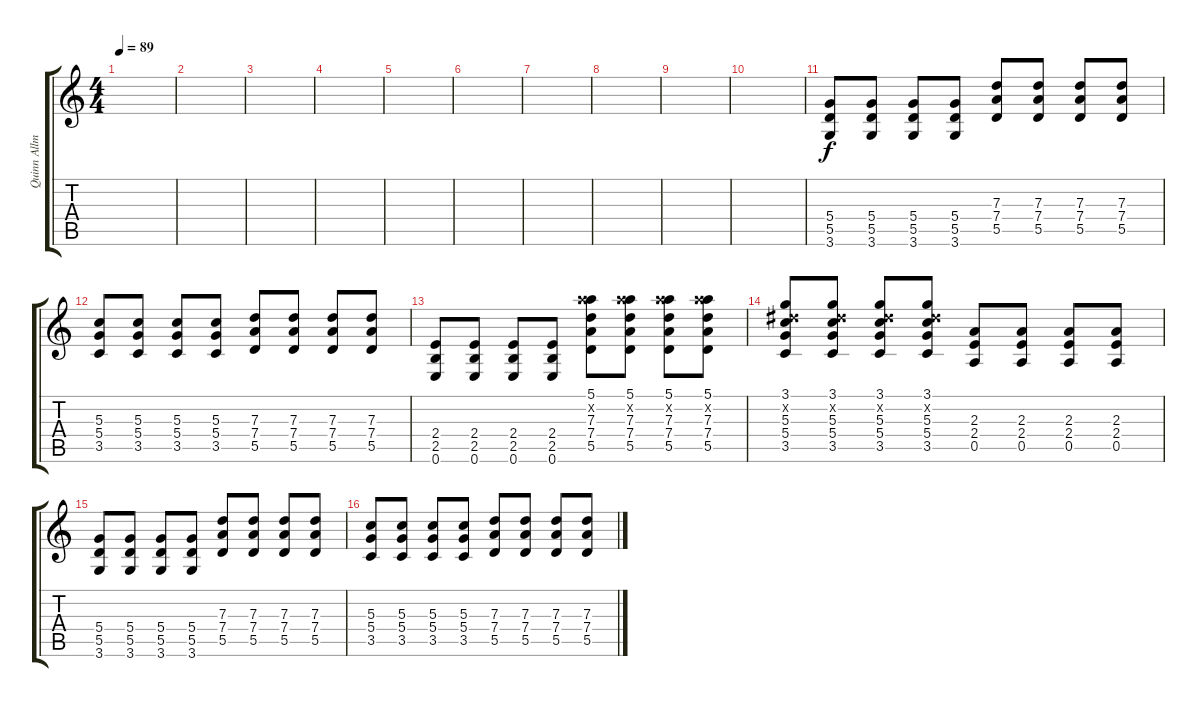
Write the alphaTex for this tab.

\track ("Quinn Allman - Guitar 3" "Quinn Allm") {instrument overdrivenguitar}
\staff {score tabs}
\tuning (E4 B3 G3 D3 A2 E2) {hide}
\ts (4 4)
\tempo 89
\clef g2
\ks c
|
|
|
|
|
|
|
|
|
|
(5.4 5.5 3.6).8 (5.4 5.5 3.6).8 (5.4 5.5 3.6).8 (5.4 5.5 3.6).8 (7.3 7.4 5.5).8 (7.3 7.4 5.5).8 (7.3 7.4 5.5).8 (7.3 7.4 5.5).8 |
(5.3 5.4 3.5).8 (5.3 5.4 3.5).8 (5.3 5.4 3.5).8 (5.3 5.4 3.5).8 (7.3 7.4 5.5).8 (7.3 7.4 5.5).8 (7.3 7.4 5.5).8 (7.3 7.4 5.5).8 |
(2.4 2.5 0.6).8 (2.4 2.5 0.6).8 (2.4 2.5 0.6).8 (2.4 2.5 0.6).8 (5.1 10.2{x} 7.3 7.4 5.5).8 (5.1 10.2{x} 7.3 7.4 5.5).8 (5.1 10.2{x} 7.3 7.4 5.5).8 (5.1 10.2{x} 7.3 7.4 5.5).8 |
(3.1 4.2{x} 5.3 5.4 3.5).8 (3.1 4.2{x} 5.3 5.4 3.5).8 (3.1 4.2{x} 5.3 5.4 3.5).8 (3.1 4.2{x} 5.3 5.4 3.5).8 (2.3 2.4 0.5).8 (2.3 2.4 0.5).8 (2.3 2.4 0.5).8 (2.3 2.4 0.5).8 |
(5.4 5.5 3.6).8 (5.4 5.5 3.6).8 (5.4 5.5 3.6).8 (5.4 5.5 3.6).8 (7.3 7.4 5.5).8 (7.3 7.4 5.5).8 (7.3 7.4 5.5).8 (7.3 7.4 5.5).8 |
(5.3 5.4 3.5).8 (5.3 5.4 3.5).8 (5.3 5.4 3.5).8 (5.3 5.4 3.5).8 (7.3 7.4 5.5).8 (7.3 7.4 5.5).8 (7.3 7.4 5.5).8 (7.3 7.4 5.5).8
